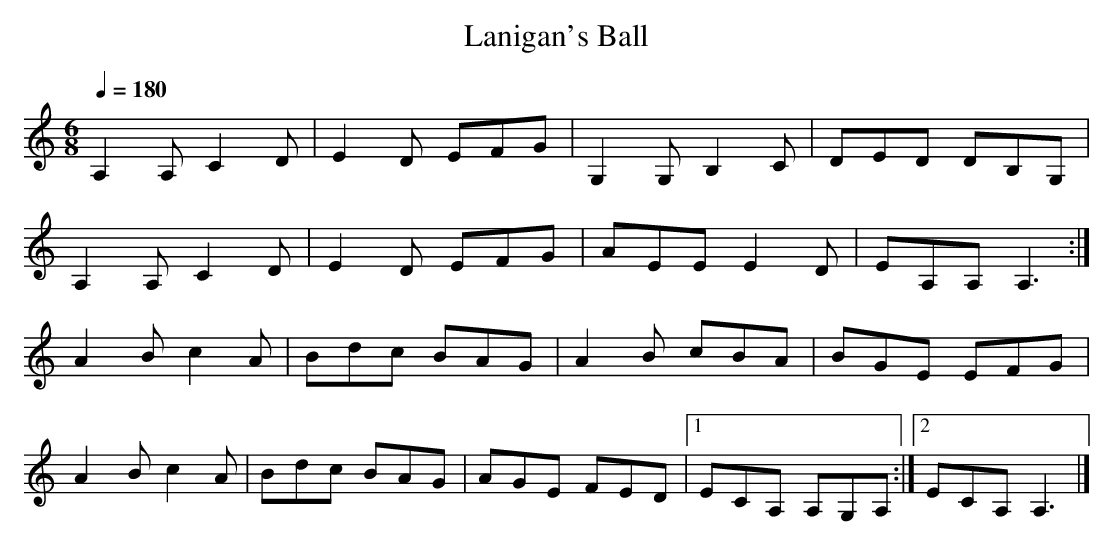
X:1
T:Lanigan's Ball
M:6/8
L:1/8
Q:1/4=180
K:Am clef=treble
A,2A, C2D|E2D EFG| G,2G, B,2C|DED DB,G,|
A,2A, C2D|E2D EFG| AEE E2D| EA,A, A,3:|
A2B c2A|Bdc BAG| A2B cBA|BGE EFG|
A2B c2A|Bdc BAG| AGE FED| [1 ECA, A,G,A,:| [2 ECA, A,3|]
